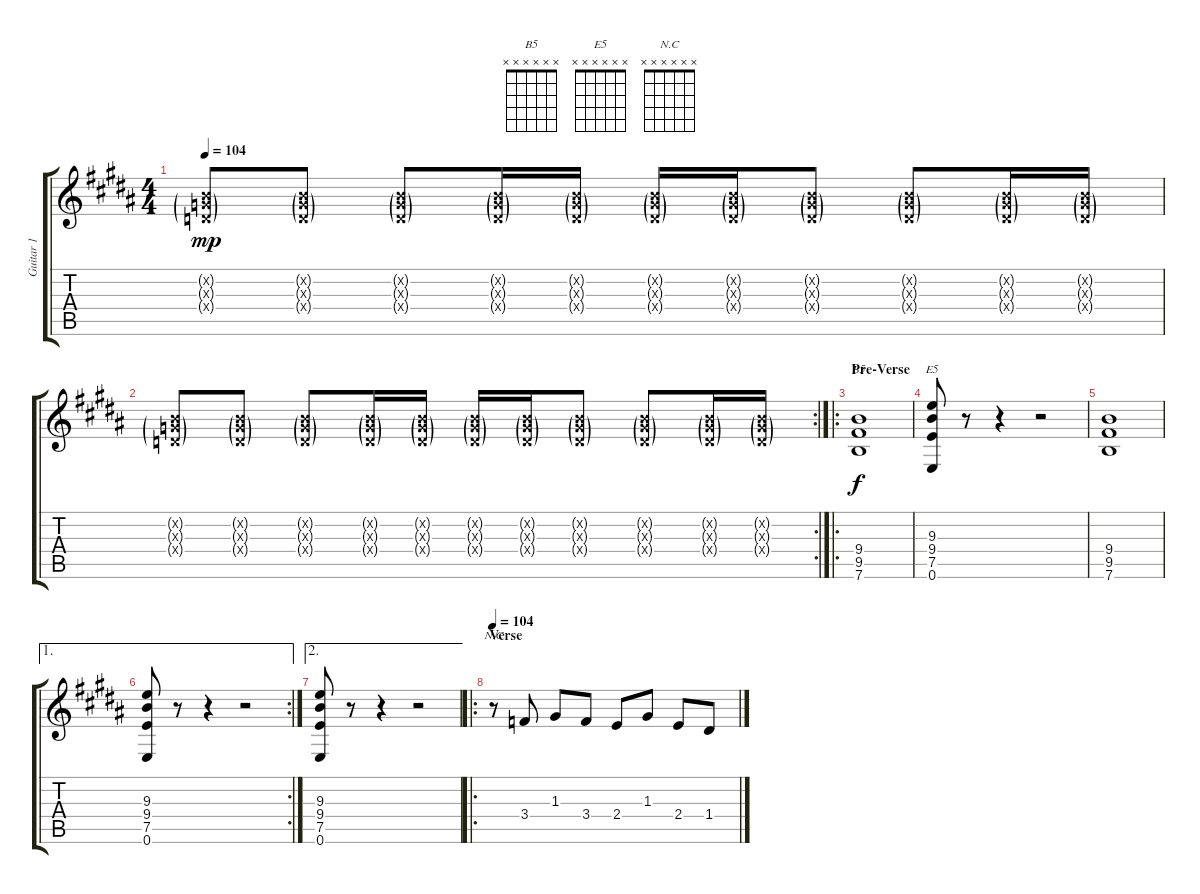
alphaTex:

\track ("Guitar 1" "Guitar 1") {instrument electricguitarclean}
\staff {score tabs}
\tuning (E4 B3 G3 D3 A2 E2) {hide}
\chord ("B5" x x x x x x)
\chord ("E5" x x x x x x)
\chord ("N.C" x x x x x x)
\ts (4 4)
\tempo 104
\clef g2
\ks b
(0.2{g x} 0.3{g x} 0.4{g x}).8{dy mp} (0.2{g x} 0.3{g x} 0.4{g x}).8 (0.2{g x} 0.3{g x} 0.4{g x}).8 (0.2{g x} 0.3{g x} 0.4{g x}).16 (0.2{g x} 0.3{g x} 0.4{g x}).16 (0.2{g x} 0.3{g x} 0.4{g x}).16 (0.2{g x} 0.3{g x} 0.4{g x}).16 (0.2{g x} 0.3{g x} 0.4{g x}).8 (0.2{g x} 0.3{g x} 0.4{g x}).8 (0.2{g x} 0.3{g x} 0.4{g x}).16 (0.2{g x} 0.3{g x} 0.4{g x}).16 |
\rc 2
(0.2{g x} 0.3{g x} 0.4{g x}).8 (0.2{g x} 0.3{g x} 0.4{g x}).8 (0.2{g x} 0.3{g x} 0.4{g x}).8 (0.2{g x} 0.3{g x} 0.4{g x}).16 (0.2{g x} 0.3{g x} 0.4{g x}).16 (0.2{g x} 0.3{g x} 0.4{g x}).16 (0.2{g x} 0.3{g x} 0.4{g x}).16 (0.2{g x} 0.3{g x} 0.4{g x}).8 (0.2{g x} 0.3{g x} 0.4{g x}).8 (0.2{g x} 0.3{g x} 0.4{g x}).16 (0.2{g x} 0.3{g x} 0.4{g x}).16 |
\ro
\section ("" "Pre-Verse")
(9.4 9.5 7.6).1{ch "B5" dy f} |
(9.3 9.4 7.5 0.6).8{ch "E5"} r.8 r.4 r.2 |
(9.4 9.5 7.6).1 |
\ae 1
\rc 2
(9.3 9.4 7.5 0.6).8 r.8 r.4 r.2 |
\ae 2
(9.3 9.4 7.5 0.6).8 r.8 r.4 r.2 |
\ro
\section ("" "Verse")
\tempo 104
r.8{ch "N.C"} 3.4.8 1.3.8 3.4.8 2.4.8 1.3.8 2.4.8 1.4.8
